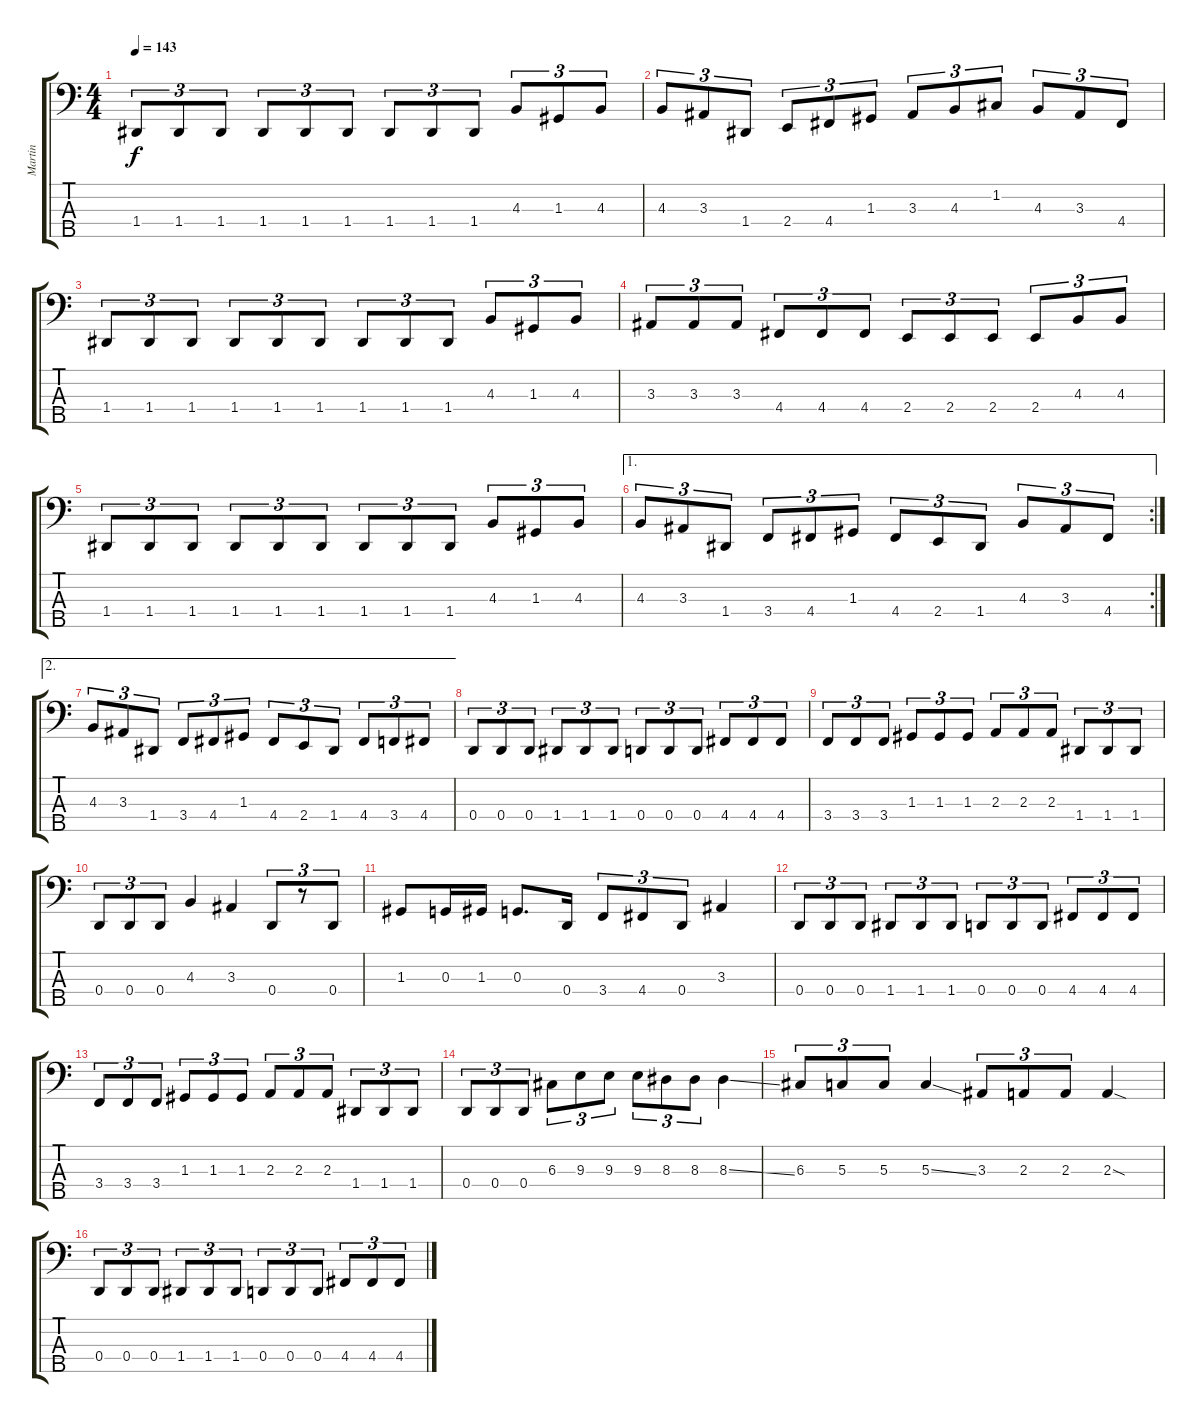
\track ("Martin" "Martin") {instrument electricbassfinger}
\staff {score tabs}
\tuning (F2 C2 G1 D1 A0) {hide}
\ts (4 4)
\tempo 143
\clef f4
\ks c
1.4.8{tu (3 2) dy f} 1.4.8{tu (3 2)} 1.4.8{tu (3 2)} 1.4.8{tu (3 2)} 1.4.8{tu (3 2)} 1.4.8{tu (3 2)} 1.4.8{tu (3 2)} 1.4.8{tu (3 2)} 1.4.8{tu (3 2)} 4.3.8{tu (3 2)} 1.3.8{tu (3 2)} 4.3.8{tu (3 2)} |
4.3.8{tu (3 2)} 3.3.8{tu (3 2)} 1.4.8{tu (3 2)} 2.4.8{tu (3 2)} 4.4.8{tu (3 2)} 1.3.8{tu (3 2)} 3.3.8{tu (3 2)} 4.3.8{tu (3 2)} 1.2.8{tu (3 2)} 4.3.8{tu (3 2)} 3.3.8{tu (3 2)} 4.4.8{tu (3 2)} |
1.4.8{tu (3 2)} 1.4.8{tu (3 2)} 1.4.8{tu (3 2)} 1.4.8{tu (3 2)} 1.4.8{tu (3 2)} 1.4.8{tu (3 2)} 1.4.8{tu (3 2)} 1.4.8{tu (3 2)} 1.4.8{tu (3 2)} 4.3.8{tu (3 2)} 1.3.8{tu (3 2)} 4.3.8{tu (3 2)} |
3.3.8{tu (3 2)} 3.3.8{tu (3 2)} 3.3.8{tu (3 2)} 4.4.8{tu (3 2)} 4.4.8{tu (3 2)} 4.4.8{tu (3 2)} 2.4.8{tu (3 2)} 2.4.8{tu (3 2)} 2.4.8{tu (3 2)} 2.4.8{tu (3 2)} 4.3.8{tu (3 2)} 4.3.8{tu (3 2)} |
1.4.8{tu (3 2)} 1.4.8{tu (3 2)} 1.4.8{tu (3 2)} 1.4.8{tu (3 2)} 1.4.8{tu (3 2)} 1.4.8{tu (3 2)} 1.4.8{tu (3 2)} 1.4.8{tu (3 2)} 1.4.8{tu (3 2)} 4.3.8{tu (3 2)} 1.3.8{tu (3 2)} 4.3.8{tu (3 2)} |
\ae 1
\rc 2
4.3.8{tu (3 2)} 3.3.8{tu (3 2)} 1.4.8{tu (3 2)} 3.4.8{tu (3 2)} 4.4.8{tu (3 2)} 1.3.8{tu (3 2)} 4.4.8{tu (3 2)} 2.4.8{tu (3 2)} 1.4.8{tu (3 2)} 4.3.8{tu (3 2)} 3.3.8{tu (3 2)} 4.4.8{tu (3 2)} |
\ae 2
4.3.8{tu (3 2)} 3.3.8{tu (3 2)} 1.4.8{tu (3 2)} 3.4.8{tu (3 2)} 4.4.8{tu (3 2)} 1.3.8{tu (3 2)} 4.4.8{tu (3 2)} 2.4.8{tu (3 2)} 1.4.8{tu (3 2)} 4.4.8{tu (3 2)} 3.4.8{tu (3 2)} 4.4.8{tu (3 2)} |
0.4.8{tu (3 2)} 0.4.8{tu (3 2)} 0.4.8{tu (3 2)} 1.4.8{tu (3 2)} 1.4.8{tu (3 2)} 1.4.8{tu (3 2)} 0.4.8{tu (3 2)} 0.4.8{tu (3 2)} 0.4.8{tu (3 2)} 4.4.8{tu (3 2)} 4.4.8{tu (3 2)} 4.4.8{tu (3 2)} |
3.4.8{tu (3 2)} 3.4.8{tu (3 2)} 3.4.8{tu (3 2)} 1.3.8{tu (3 2)} 1.3.8{tu (3 2)} 1.3.8{tu (3 2)} 2.3.8{tu (3 2)} 2.3.8{tu (3 2)} 2.3.8{tu (3 2)} 1.4.8{tu (3 2)} 1.4.8{tu (3 2)} 1.4.8{tu (3 2)} |
0.4.8{tu (3 2)} 0.4.8{tu (3 2)} 0.4.8{tu (3 2)} 4.3.4 3.3.4 0.4.8{tu (3 2)} r.8{tu (3 2)} 0.4.8{tu (3 2)} |
1.3.8 0.3.16 1.3.16 0.3.8{d} 0.4.16 3.4.8{tu (3 2)} 4.4.8{tu (3 2)} 0.4.8{tu (3 2)} 3.3.4 |
0.4.8{tu (3 2)} 0.4.8{tu (3 2)} 0.4.8{tu (3 2)} 1.4.8{tu (3 2)} 1.4.8{tu (3 2)} 1.4.8{tu (3 2)} 0.4.8{tu (3 2)} 0.4.8{tu (3 2)} 0.4.8{tu (3 2)} 4.4.8{tu (3 2)} 4.4.8{tu (3 2)} 4.4.8{tu (3 2)} |
3.4.8{tu (3 2)} 3.4.8{tu (3 2)} 3.4.8{tu (3 2)} 1.3.8{tu (3 2)} 1.3.8{tu (3 2)} 1.3.8{tu (3 2)} 2.3.8{tu (3 2)} 2.3.8{tu (3 2)} 2.3.8{tu (3 2)} 1.4.8{tu (3 2)} 1.4.8{tu (3 2)} 1.4.8{tu (3 2)} |
0.4.8{tu (3 2)} 0.4.8{tu (3 2)} 0.4.8{tu (3 2)} 6.3.8{tu (3 2)} 9.3.8{tu (3 2)} 9.3.8{tu (3 2)} 9.3.8{tu (3 2)} 8.3.8{tu (3 2)} 8.3.8{tu (3 2)} 8.3{ss}.4 |
6.3.8{tu (3 2)} 5.3.8{tu (3 2)} 5.3.8{tu (3 2)} 5.3{ss}.4 3.3.8{tu (3 2)} 2.3.8{tu (3 2)} 2.3.8{tu (3 2)} 2.3{sod}.4 |
0.4.8{tu (3 2)} 0.4.8{tu (3 2)} 0.4.8{tu (3 2)} 1.4.8{tu (3 2)} 1.4.8{tu (3 2)} 1.4.8{tu (3 2)} 0.4.8{tu (3 2)} 0.4.8{tu (3 2)} 0.4.8{tu (3 2)} 4.4.8{tu (3 2)} 4.4.8{tu (3 2)} 4.4.8{tu (3 2)}
